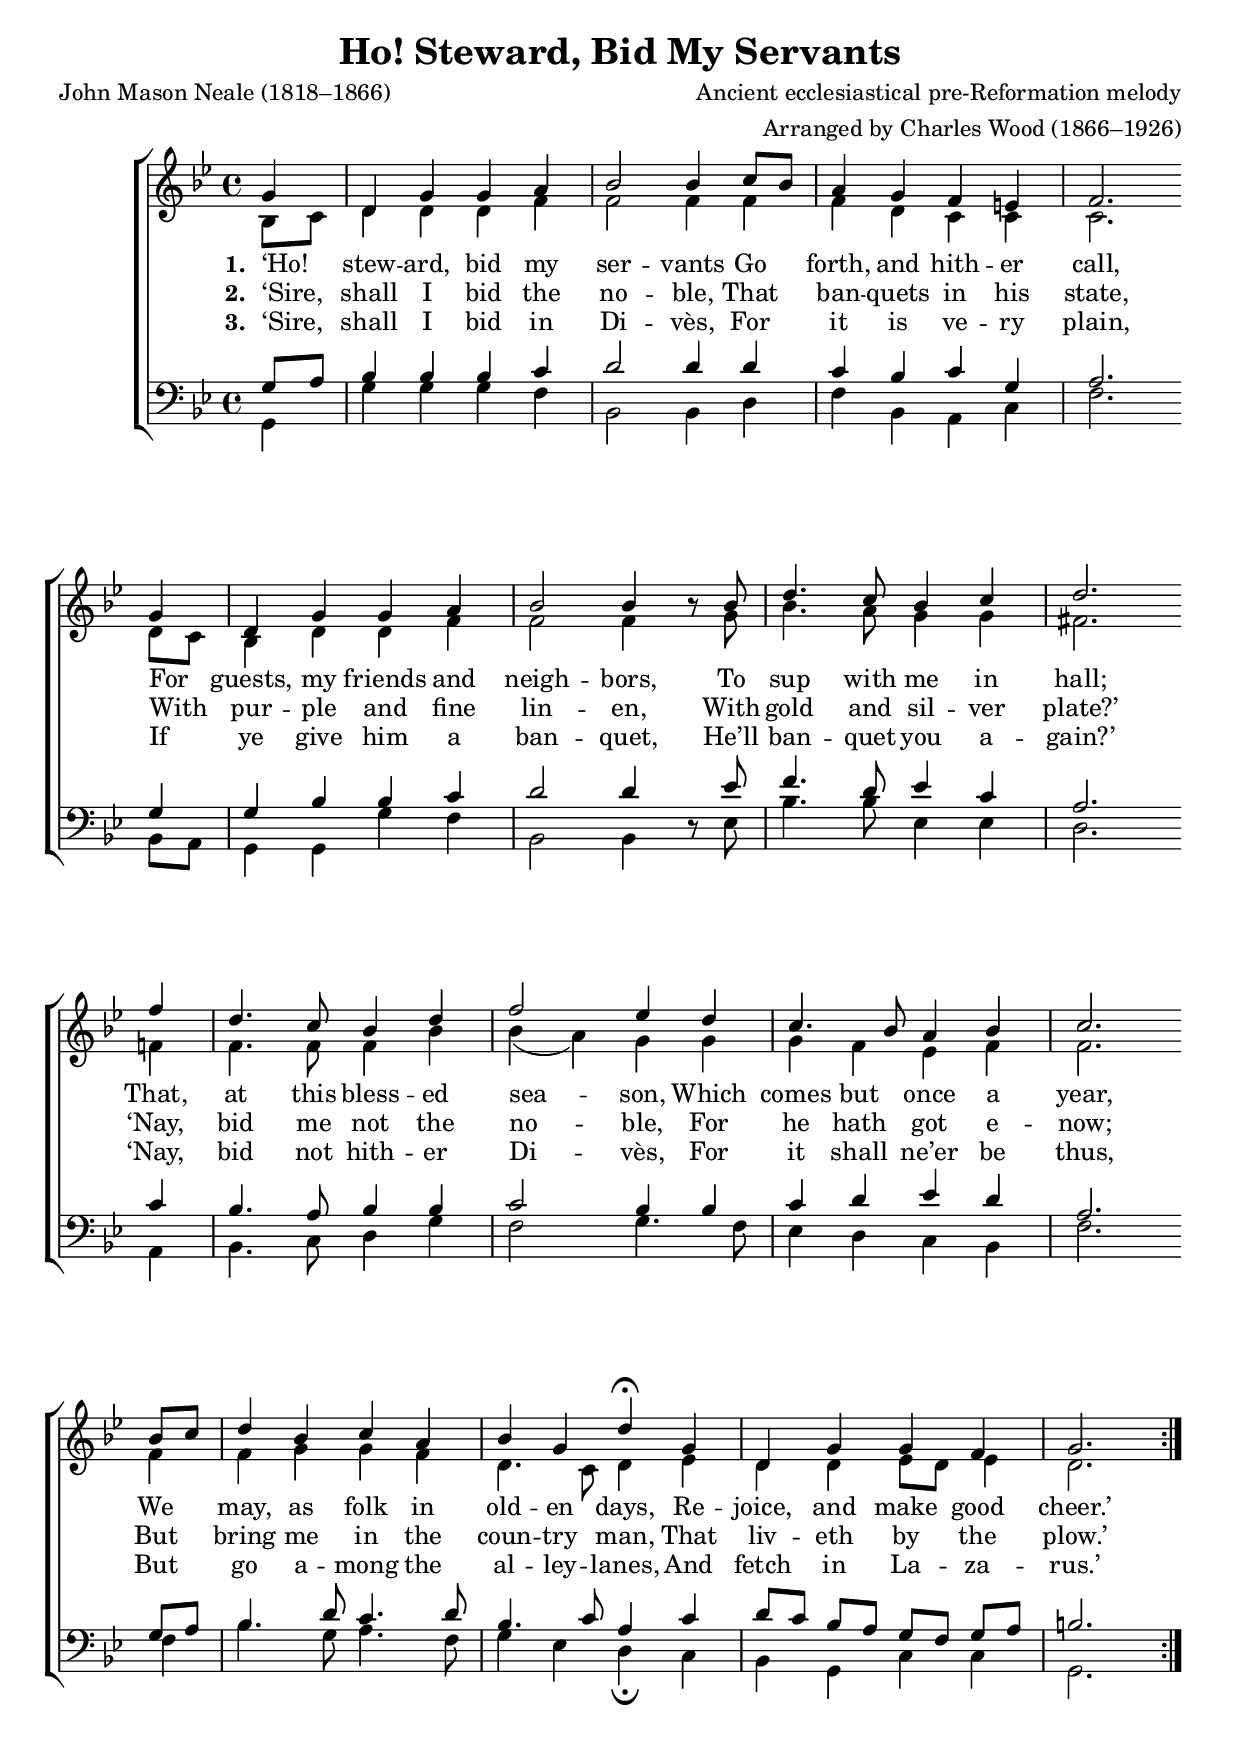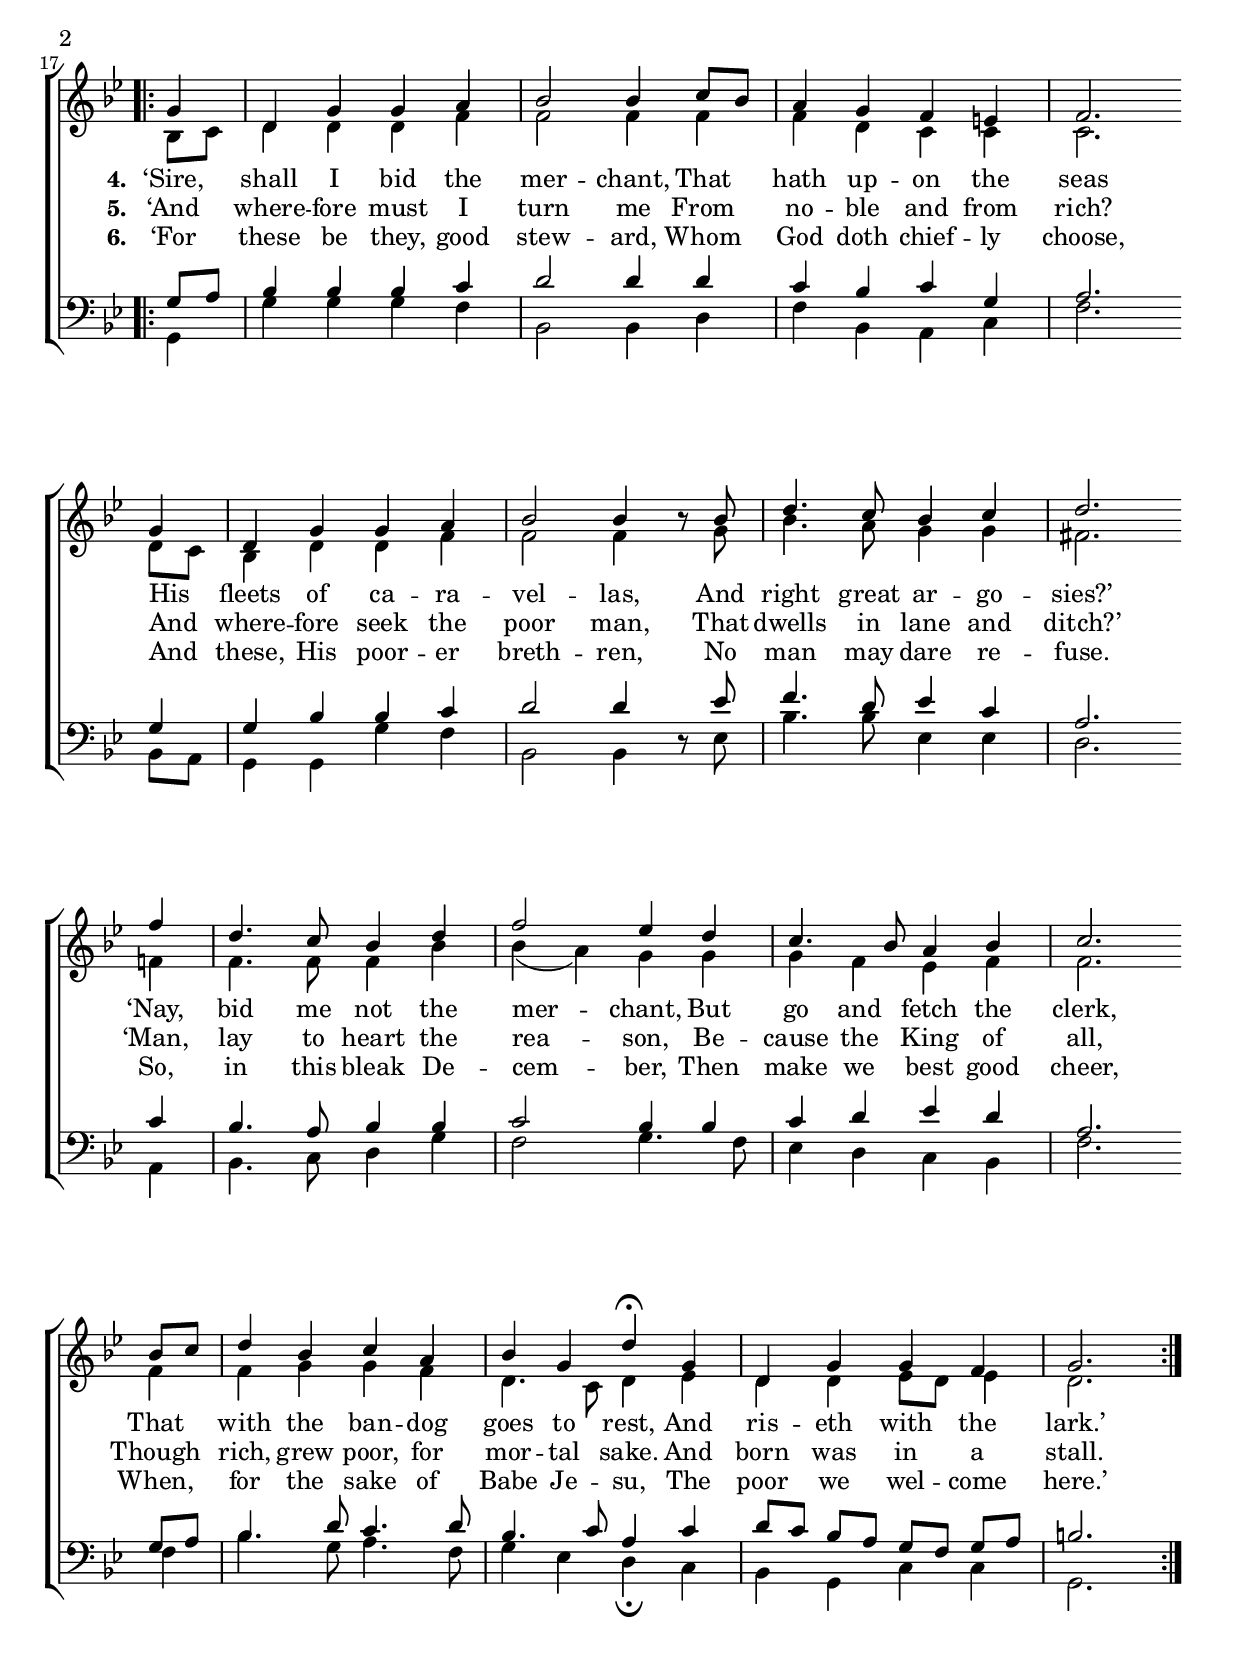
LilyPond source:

\version "2.14.2"
\include "util.ly"
\header {
  title = "Ho! Steward, Bid My Servants"
  poet = "John Mason Neale (1818–1866)"
  composer = "Ancient ecclesiastical pre-Reformation melody"
  arranger = "Arranged by Charles Wood (1866–1926)"
  %tagline = \markup { "from " \italic "The Cambridge Carol Book" ", 1924"}
}

global = {
  \key bes \major
  \time 4/4
  \autoBeamOff
  %\override DynamicLineSpanner #'staff-padding = #0.0
  %\override DynamicLineSpanner #'Y-extent = #'(-1 . 1)
}

sopMusic = \relative c' {
  \repeat volta 2 {
    \partial 4 g'4 |
    d g g a |
    bes2 bes4 c8[ bes] |
    a4 g f e |
    f2. \bar""\break g4 |
    
    d g g a |
    bes2 bes4 bes8\rest bes |
    d4. c8 bes4 c |
    d2. \bar""\break f4 |
    
    d4. c8 bes4 d |
    f2 ees4 d |
    c4. bes8 a4 bes |
    c2. \bar""\break bes8[ c] |
    
    d4 bes c a |
    bes g d'4\fermata g, |
    d g g f |
    \partial 2. g2. | \break
  }
}
sopWords = \lyricmode {
  
}

altoMusic = \relative c' {
  bes8[ c] |
  d4 d d f |
  f2 f4 f |
  f d c c |
  c2. d8[ c] |
  
  bes4 d d f |
  f2 f4 s8 g |
  bes4. a8 g4 g |
  fis2. f4 |
  
  f4. f8 f4 bes |
  bes( a) g g |
  g f ees f |
  f2. f4 |
  
  f g g f |
  d4. c8 d4 ees |
  d d ees8[ d] ees4 |
  d2.
}
altoWords = \lyricmode {
  \dropLyricsV
  \set stanza = #"1. "
  ‘Ho! stew -- ard, bid my ser -- vants
  Go forth, and hith -- er call,
  For guests, my friends and neigh -- bors,
  To sup with me in hall;
  That, at this bless -- ed sea -- son,
  Which comes but once a year,
  We may, as folk
  \set associatedVoice = "sopranos"
  in old -- en days,
  Re -- joice, and make good cheer.’
  
  \unset associatedVoice
  \set stanza = #"4. "
  ‘Sire, shall I bid the mer -- chant,
  That hath up -- on the seas
  His fleets of ca -- ra -- vel -- las,
  And right great ar -- go -- sies?’
  ‘Nay, bid me not the mer -- chant,
  But go and fetch the clerk,
  That with the ban -- 
  \set associatedVoice = "sopranos"
  dog goes to rest,
  And ris -- eth with the lark.’
}
altoWordsII = \lyricmode {
  \dropLyricsV
%\markup\italic
  \set stanza = #"2. "
  ‘Sire, shall I bid the no -- ble,
  That ban -- quets in his state,
  With pur -- ple and fine lin -- en,
  With gold and sil -- ver plate?’
  ‘Nay, bid me not the no -- ble,
  For he hath got e -- now;
  But bring me in 
  \set associatedVoice = "sopranos"
  the coun -- try man,
  That liv -- eth by the plow.’
  
  \unset associatedVoice
  \set stanza = #"5. "
  ‘And where -- fore must I turn me
  From no -- ble and from rich?
  And where -- fore seek the poor man,
  That dwells in lane and ditch?’
  ‘Man, lay to heart the rea -- son,
  Be -- cause the King of all,
  Though rich, grew poor, 
  \set associatedVoice = "sopranos"
  for mor -- tal sake.
  And born was in a stall.
}
altoWordsIII = \lyricmode {
  \dropLyricsV
  \set stanza = #"3. "
  ‘Sire, shall I bid in Di -- vès,
  For it is ve -- ry plain,
  If ye give him a ban -- quet,
  He’ll ban -- quet you a -- gain?’
  ‘Nay, bid not hith -- er Di -- vès,
  For it shall ne’er be thus,
  But go a -- mong 
  \set associatedVoice = "sopranos"
  the al -- ley -- lanes,
  And fetch in La -- za -- rus.’
  
  \unset associatedVoice
  \set stanza = #"6. "
  ‘For these be they, good stew -- ard,
  Whom God doth chief -- ly choose,
  And these, His poor -- er breth -- ren,
  No man may dare re -- fuse.
  So, in this bleak De -- cem -- ber,
  Then make we best good cheer,
  When, for the sake 
  \set associatedVoice = "sopranos"
  of Babe Je -- su,
  The poor we wel -- come here.’
}
altoWordsIV = \lyricmode {
}
altoWordsV = \lyricmode {
}
altoWordsVI = \lyricmode {
}
tenorMusic = \relative c' {
  g8[ a] |
  bes4 bes bes c |
  d2 d4 d |
  c bes c g |
  a2. g4 |
  
  g bes bes c |
  d2 d4 s8 ees |
  f4. d8 ees4 c |
  a2. c4 |
  
  bes4. a8 bes4 bes |
  c2 bes4 bes |
  c d ees d |
  a2. g8[ a] |
  
  bes4. d8 c4. d8 |
  bes4. c8 a4 c |
  d8[ c] bes[ a] g[ f] g[ a] |
  b2.
}
tenorWords = \lyricmode {

}

bassMusic = \relative c {
  g4 |
  g' g g f |
  bes,2 bes4 d |
  f bes, a c |
  f2. bes,8[ a] |
  
  g4 g g' f |
  bes,2 bes4 d8\rest ees |
  bes'4. bes8 ees,4 ees |
  d2. a4 |
  
  bes4. c8 d4 g |
  f2 g4. f8 |
  ees4 d c bes |
  f'2. f4 |
  
  bes4. g8 a4. f8 |
  g4 ees d\fermata c |
  bes g c c g2.
}
bassWords = \lyricmode {

}

pianoRH = \relative c' {
  
}
pianoLH = \relative c' {
  
}

\score {
  <<
   \new ChoirStaff <<
    \new Staff = women <<
      \new Voice = "sopranos" { \voiceOne << \global \repeat unfold2 \sopMusic >> }
      \new Voice = "altos" { \voiceTwo << \global \repeat unfold2\altoMusic >> }
    >>
    \new Lyrics \with { alignAboveContext = #"women" \override VerticalAxisGroup #'nonstaff-relatedstaff-spacing = #'((basic-distance . 1))} \lyricsto "sopranos" \sopWords
    \new Lyrics = "altosVI"  \with { alignBelowContext = #"women" } \lyricsto "altos" \altoWordsVI
    \new Lyrics = "altosV"  \with { alignBelowContext = #"women" } \lyricsto "altos" \altoWordsV
    \new Lyrics = "altosIV"  \with { alignBelowContext = #"women" } \lyricsto "altos" \altoWordsIV
    \new Lyrics = "altosIII"  \with { alignBelowContext = #"women" } \lyricsto "altos" \altoWordsIII
    \new Lyrics = "altosII"  \with { alignBelowContext = #"women" } \lyricsto "altos" \altoWordsII
    \new Lyrics = "altos"  \with { alignBelowContext = #"women" \override VerticalAxisGroup #'nonstaff-relatedstaff-spacing = #'((basic-distance . 1))} \lyricsto "altos" \altoWords
   \new Staff = men <<
      \clef bass
      \new Voice = "tenors" { \voiceOne << \global \repeat unfold2\tenorMusic >> }
      \new Voice = "basses" { \voiceTwo << \global \repeat unfold2\bassMusic >> }
    >>
    \new Lyrics \with { alignAboveContext = #"men" \override VerticalAxisGroup #'nonstaff-relatedstaff-spacing = #'((basic-distance . 1)) } \lyricsto "tenors" \tenorWords
    \new Lyrics \with { alignBelowContext = #"men" \override VerticalAxisGroup #'nonstaff-relatedstaff-spacing = #'((basic-distance . 1)) } \lyricsto "basses" \bassWords
  >>
%    \new PianoStaff << \new Staff { \new Voice { \pianoRH } } \new Staff { \clef "bass" \pianoLH } >>
  >>
  \layout { }
  \midi {
    \tempo 4 = 105
    \set Staff.midiInstrument = "flute"
  
    \context {
      \Voice
      \remove "Dynamic_performer"
    }
  }
}
